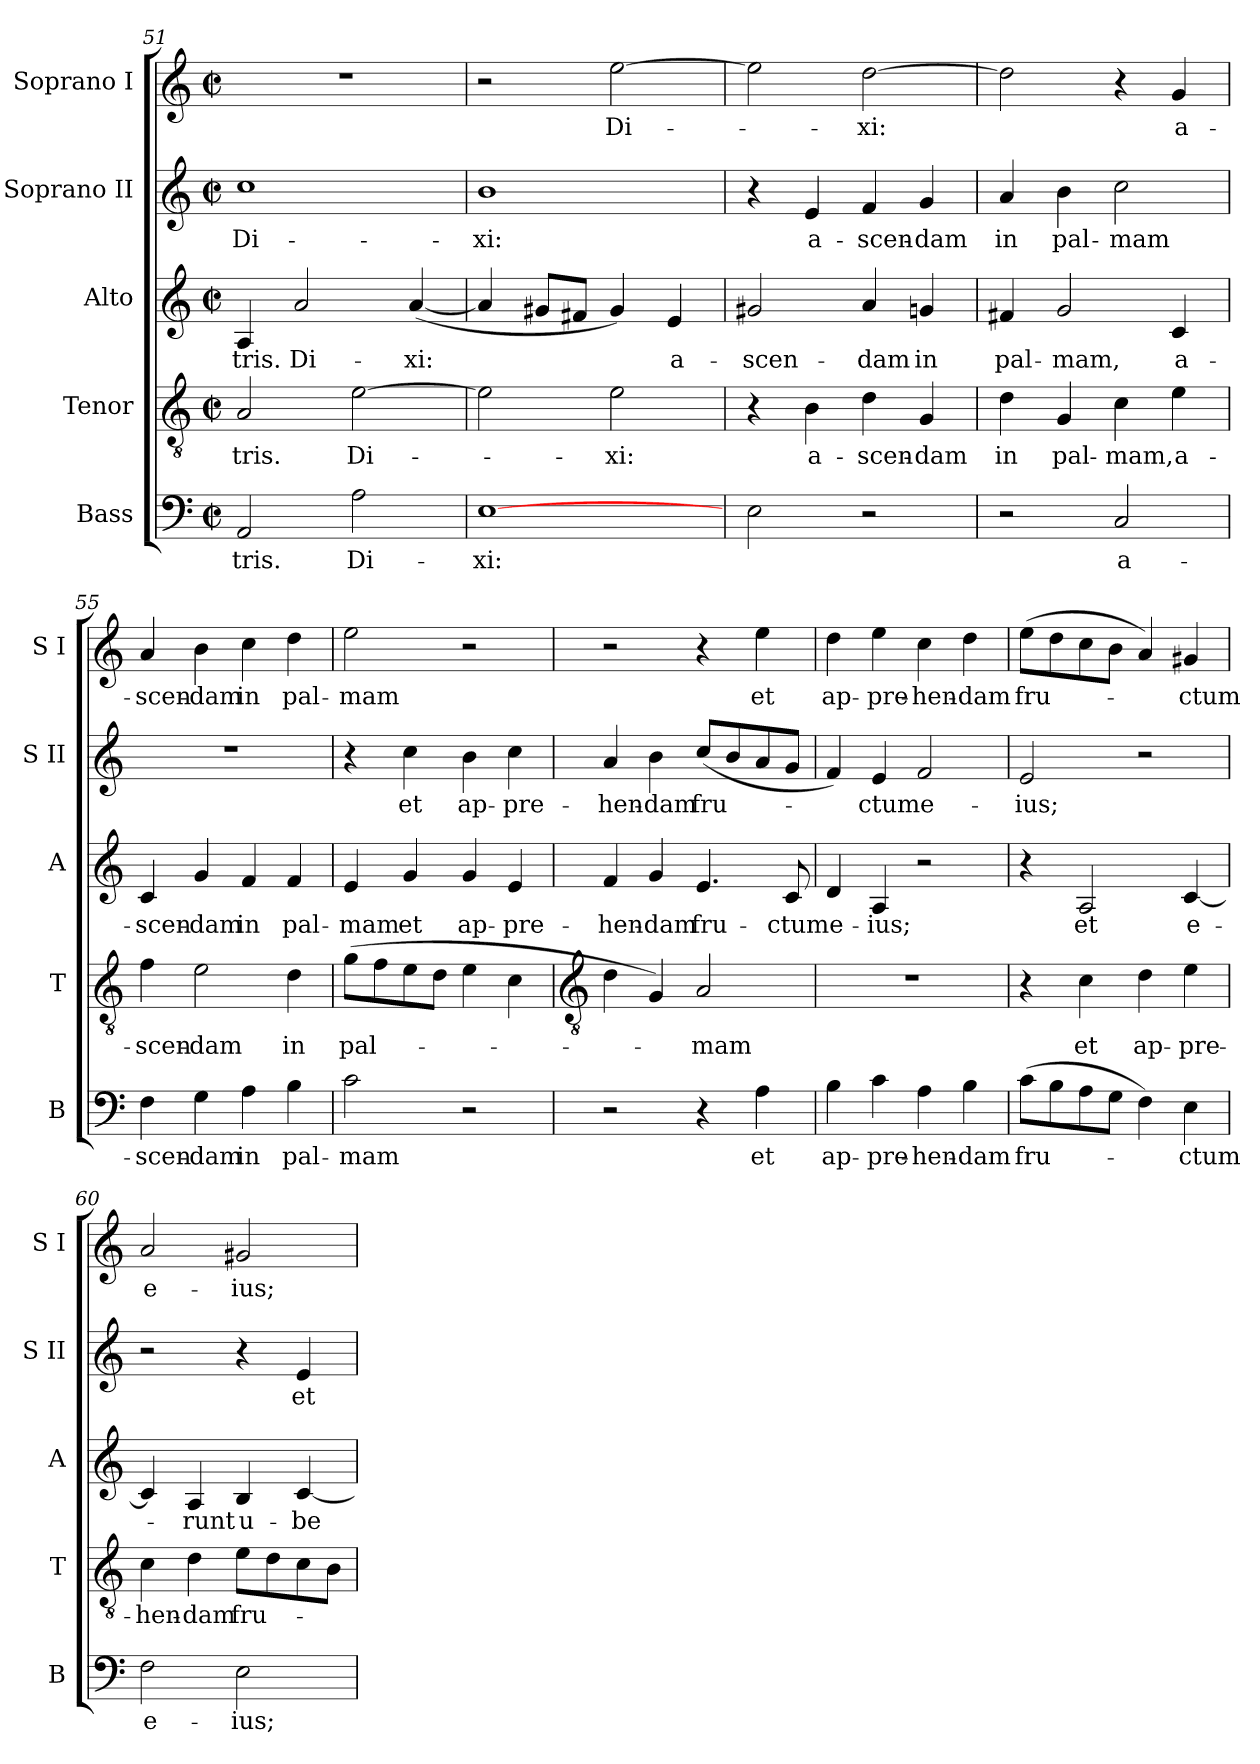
**kern	**text	**kern	**text	**kern	**text	**kern	**text	**kern	**text
*part5	*part5	*part4	*part4	*part3	*part3	*part2	*part2	*part1	*part1
*staff5	*staff5	*staff4	*staff4	*staff3	*staff3	*staff2	*staff2	*staff1	*staff1
*I"Bass	*	*I"Tenor	*	*I"Alto	*	*I"Soprano II	*	*I"Soprano I	*
*I'B	*	*I'T	*	*I'A	*	*I'S II	*	*I'S I	*
!!LO:LB:g=z
*clefF4	*	*clefGv2	*	*clefG2	*	*clefG2	*	*clefG2	*
*k[]	*	*k[]	*	*k[]	*	*k[]	*	*k[]	*
*C:	*	*C:	*	*C:	*	*C:	*	*C:	*
*M2/2	*	*M2/2	*	*M2/2	*	*M2/2	*	*M2/2	*
*met(c|)	*	*met(c|)	*	*met(c|)	*	*met(c|)	*	*met(c|)	*
=51	=51	=51	=51	=51	=51	=51	=51	=51	=51
!	!LO:LY:b	!	!LO:LY:b	!	!LO:LY:b	!	!LO:LY:b	!	!
2AA	tris.	2A	-tris.	4A	tris.	1cc	Di-	1r	.
!	!	!	!	!	!LO:LY:b	!	!	!	!
.	.	.	.	2a	Di-	.	.	.	.
!	!LO:LY:b	!	!LO:LY:b	!	!	!	!	!	!
2A	Di-	[2e	Di-	.	.	.	.	.	.
!	!	!	!	!	!LO:LY:b	!	!	!	!
.	.	.	.	(<[4a	-xi:	.	.	.	.
=52	=52	=52	=52	=52	=52	=52	=52	=52	=52
!	!LO:LY:b	!	!	!	!	!	!LO:LY:b	!	!
[1E	-xi:	2e]	.	4a]	.	1b	-xi:	2r	.
.	.	.	.	8g#XL	.	.	.	.	.
.	.	.	.	8f#XJ	.	.	.	.	.
!	!	!	!LO:LY:b	!	!	!	!	!	!LO:LY:b
.	.	2e	xi:	4g#)	.	.	.	[2ee	Di-
!	!	!	!	!	!LO:LY:b	!	!	!	!
.	.	.	.	4e	a-	.	.	.	.
=53	=53	=53	=53	=53	=53	=53	=53	=53	=53
!	!	!	!	!	!LO:LY:b	!	!	!	!
2E	.	4r	.	2g#X	-scen-	4r	.	2ee]	.
!	!	!	!LO:LY:b	!	!	!	!LO:LY:b	!	!
.	.	4B	a-	.	.	4e	a-	.	.
!	!	!	!LO:LY:b	!	!LO:LY:b	!	!LO:LY:b	!	!LO:LY:b
2r	.	4d	-scen-	4a	-dam	4f	-scen-	[2dd	xi:
!	!	!	!LO:LY:b	!	!LO:LY:b	!	!LO:LY:b	!	!
.	.	4G	-dam	4gn	in	4g	-dam	.	.
=54	=54	=54	=54	=54	=54	=54	=54	=54	=54
!	!	!	!LO:LY:b	!	!LO:LY:b	!	!LO:LY:b	!	!
2r	.	4d	in	4f#X	pal-	4a	in	2dd]	.
!	!	!	!LO:LY:b	!	!LO:LY:b	!	!LO:LY:b	!	!
.	.	4G	pal-	2g	-mam,	4b	pal-	.	.
!	!LO:LY:b	!	!LO:LY:b	!	!	!	!LO:LY:b	!	!
2C	a-	4c	-mam,	.	.	2cc	-mam	4r	.
!	!	!	!LO:LY:b	!	!LO:LY:b	!	!	!	!LO:LY:b
.	.	4e	a-	4c	a-	.	.	4g	a-
=55	=55	=55	=55	=55	=55	=55	=55	=55	=55
!	!LO:LY:b	!	!LO:LY:b	!	!LO:LY:b	!	!	!	!LO:LY:b
4F	-scen-	4f	-scen-	4c	-scen-	1r	.	4a	-scen-
!	!LO:LY:b	!	!LO:LY:b	!	!LO:LY:b	!	!	!	!LO:LY:b
4G	-dam	2e	-dam	4g	-dam	.	.	4b	-dam
!	!LO:LY:b	!	!	!	!LO:LY:b	!	!	!	!LO:LY:b
4A	in	.	.	4f	in	.	.	4cc	in
!	!LO:LY:b	!	!LO:LY:b	!	!LO:LY:b	!	!	!	!LO:LY:b
4B	pal-	4d	in	4f	pal-	.	.	4dd	pal-
=56	=56	=56	=56	=56	=56	=56	=56	=56	=56
!	!LO:LY:b	!	!LO:LY:b	!	!LO:LY:b	!	!	!	!LO:LY:b
2c	-mam	(<8gL	pal-	4e	-mam	4r	.	2ee	-mam
.	.	8f	.	.	.	.	.	.	.
!	!	!	!	!	!LO:LY:b	!	!LO:LY:b	!	!
.	.	8e	.	4g	et	4cc	et	.	.
.	.	8dJ	.	.	.	.	.	.	.
!	!	!	!	!	!LO:LY:b	!	!LO:LY:b	!	!
2r	.	4e	.	4g	ap-	4b	ap-	2r	.
!	!	!	!	!	!LO:LY:b	!	!LO:LY:b	!	!
.	.	4c	.	4e	-pre-	4cc	-pre-	.	.
!!LO:LB:g=z
=57	=57	=57	=57	=57	=57	=57	=57	=57	=57
*	*	*clefGv2	*	*	*	*	*	*	*
!	!	!	!	!	!LO:LY:b	!	!LO:LY:b	!	!
2r	.	4d	.	4f	-hen-	4a	-hen-	2r	.
!	!	!	!	!	!LO:LY:b	!	!LO:LY:b	!	!
.	.	4G)	.	4g	-dam	4b	-dam	.	.
!	!	!	!LO:LY:b	!	!LO:LY:b	!	!LO:LY:b	!	!
4r	.	2A	mam	4.e	fru-	(<8ccL	fru-	4r	.
.	.	.	.	.	.	8b	.	.	.
!	!LO:LY:b	!	!	!	!	!	!	!	!LO:LY:b
4A	et	.	.	.	.	8a	.	4ee	et
!	!	!	!	!	!LO:LY:b	!	!	!	!
.	.	.	.	8c	-ctum	8gJ	.	.	.
=58	=58	=58	=58	=58	=58	=58	=58	=58	=58
!	!LO:LY:b	!	!	!	!LO:LY:b	!	!	!	!LO:LY:b
4B	ap-	1r	.	4d	e-	4f)	.	4dd	ap-
!	!LO:LY:b	!	!	!	!LO:LY:b	!	!LO:LY:b	!	!LO:LY:b
4c	-pre-	.	.	4A	-ius;	4e	ctum	4ee	-pre-
!	!LO:LY:b	!	!	!	!	!	!LO:LY:b	!	!LO:LY:b
4A	-hen-	.	.	2r	.	2f	e-	4cc	-hen-
!	!LO:LY:b	!	!	!	!	!	!	!	!LO:LY:b
4B	-dam	.	.	.	.	.	.	4dd	-dam
=59	=59	=59	=59	=59	=59	=59	=59	=59	=59
!	!LO:LY:b	!	!	!	!	!	!LO:LY:b	!	!LO:LY:b
(>8cL	fru-	4r	.	4r	.	2e	-ius;	(>8eeL	fru-
8B	.	.	.	.	.	.	.	8dd	.
!	!	!	!LO:LY:b	!	!LO:LY:b	!	!	!	!
8A	.	4c	et	2A	et	.	.	8cc	.
8GJ	.	.	.	.	.	.	.	8bJ	.
!	!	!	!LO:LY:b	!	!	!	!	!	!
4F)	.	4d	ap-	.	.	2r	.	4a)	.
!	!LO:LY:b	!	!LO:LY:b	!	!LO:LY:b	!	!	!	!LO:LY:b
4E	ctum	4e	-pre-	[4c	e-	.	.	4g#X	ctum
=60	=60	=60	=60	=60	=60	=60	=60	=60	=60
!	!LO:LY:b	!	!LO:LY:b	!	!	!	!	!	!LO:LY:b
2F	e-	4c	-hen-	4c]	.	2r	.	2a	e-
!	!	!	!LO:LY:b	!	!LO:LY:b	!	!	!	!
.	.	4d	-dam	4A	runt	.	.	.	.
!	!LO:LY:b	!	!LO:LY:b	!	!LO:LY:b	!	!	!	!LO:LY:b
2E	-ius;	8eL	fru-	4B	u-	4r	.	2g#X	-ius;
.	.	8d	.	.	.	.	.	.	.
!	!	!	!	!	!LO:LY:b	!	!LO:LY:b	!	!
.	.	8c	.	[4c	-be-	4e	et	.	.
.	.	8BJ	.	.	.	.	.	.	.
=	=	=	=	=	=	=	=	=	=
*-	*-	*-	*-	*-	*-	*-	*-	*-	*-
